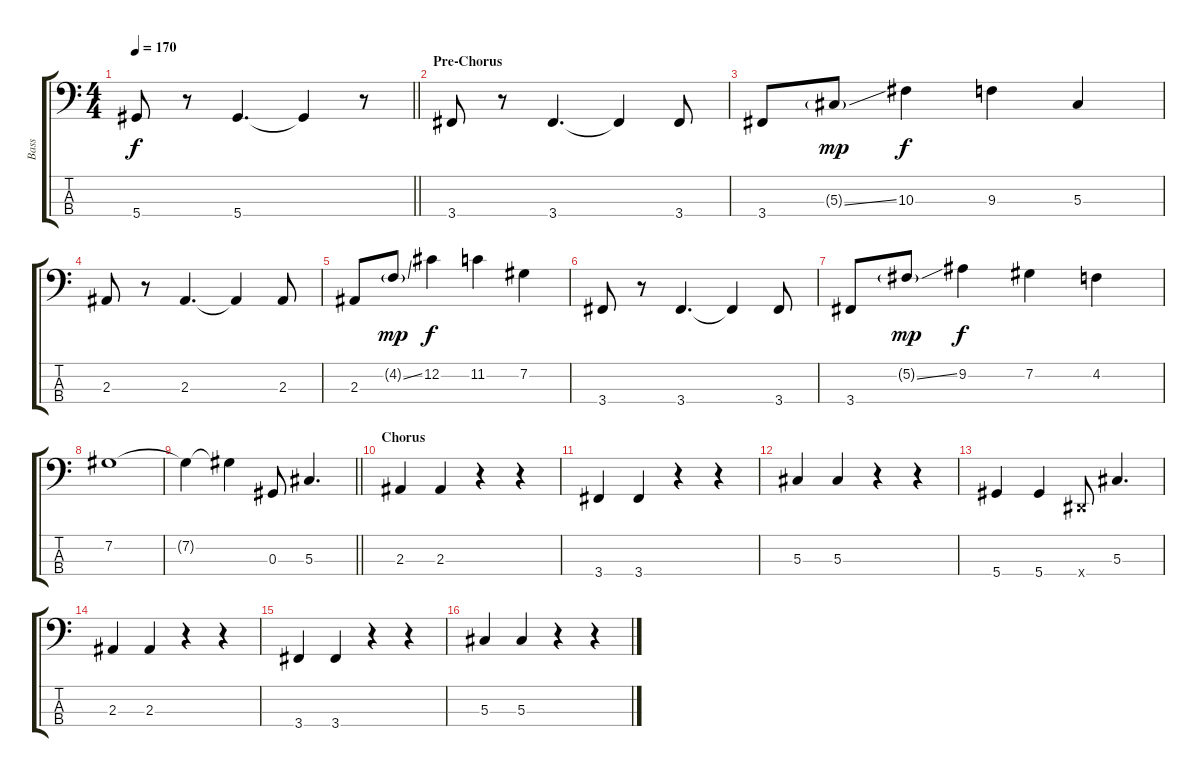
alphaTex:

\track ("Bass" "Bass") {instrument electricbassfinger}
\staff {score tabs}
\tuning (Gb2 Db2 Ab1 Eb1) {hide}
\ts (4 4)
\tempo 170
\clef f4
\barLineRight lightlight
\ks c
5.4.8{dy f} r.8 5.4.4{d} 5.4{t}.4 r.8 |
\section ("" "Pre-Chorus")
3.4.8 r.8 3.4.4{d} 3.4{t}.4 3.4.8 |
3.4.8 5.3{ss g}.8{dy mp} 10.3.4{dy f} 9.3.4 5.3.4 |
2.3.8 r.8 2.3.4{d} 2.3{t}.4 2.3.8 |
2.3.8 4.2{ss g}.8{dy mp} 12.2.4{dy f} 11.2.4 7.2.4 |
3.4.8 r.8 3.4.4{d} 3.4{t}.4 3.4.8 |
3.4.8 5.2{ss g}.8{dy mp} 9.2.4{dy f} 7.2.4 4.2.4 |
7.2.1 |
\barLineRight lightlight
7.2{t}.4 7.2{t}.4 0.3.8 5.3.4{d} |
\section ("" "Chorus")
2.3.4 2.3.4 r.4 r.4 |
3.4.4 3.4.4 r.4 r.4 |
5.3.4 5.3.4 r.4 r.4 |
5.4.4 5.4.4 0.4{x}.8 5.3.4{d} |
2.3.4 2.3.4 r.4 r.4 |
3.4.4 3.4.4 r.4 r.4 |
5.3.4 5.3.4 r.4 r.4
